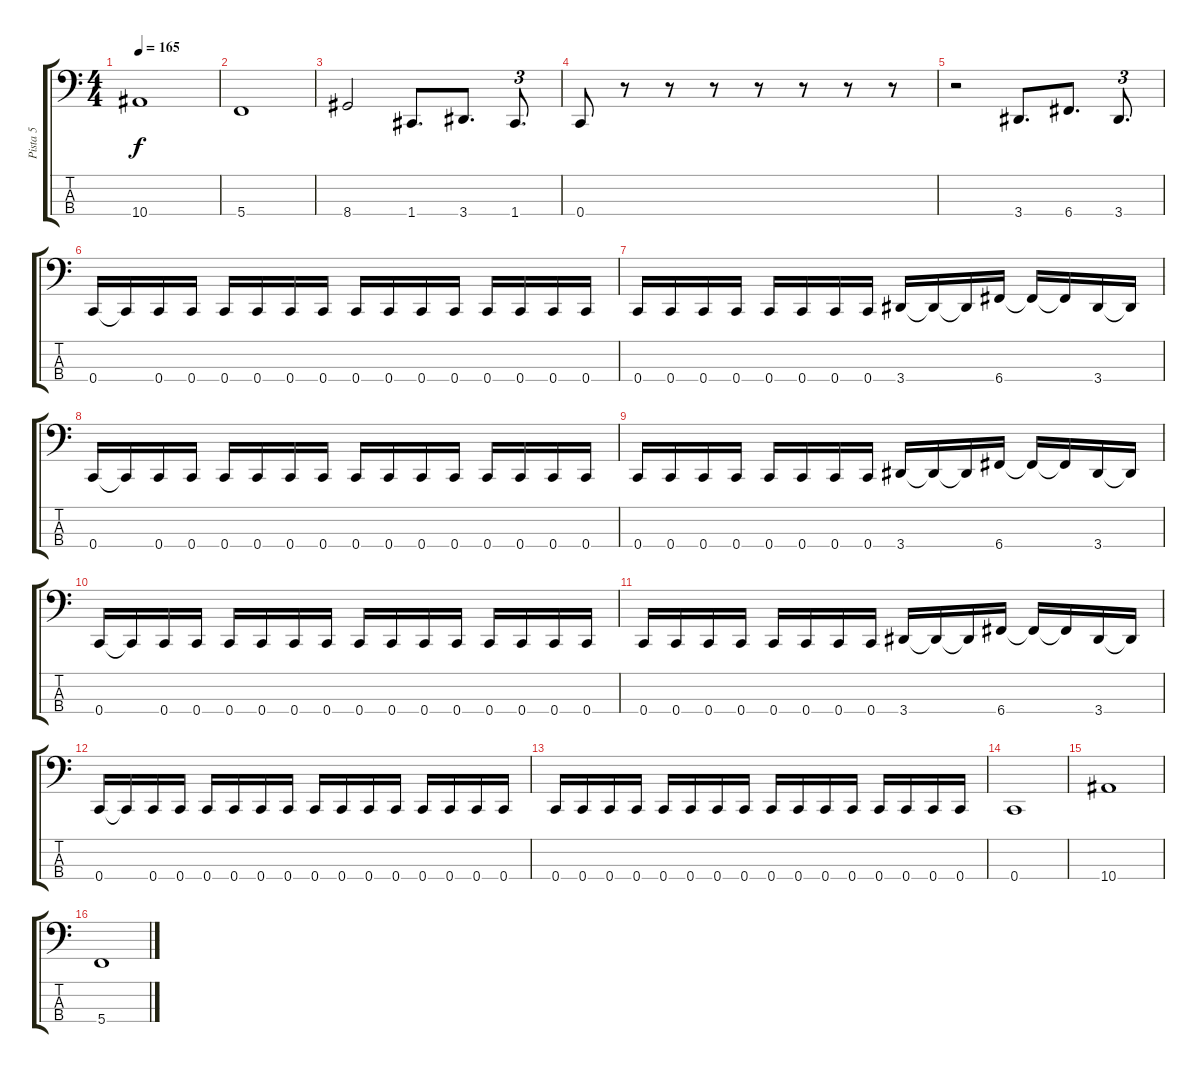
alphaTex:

\track ("Pista 5" "Pista 5") {instrument electricbasspick}
\staff {score tabs}
\tuning (F2 C2 G1 C1) {hide}
\ts (4 4)
\tempo 165
\clef f4
\ks c
10.4.1{dy f} |
5.4.1 |
8.4.2 1.4.8{d} 3.4.8{d} 1.4.8{d tu (3 2)} |
0.4.8 r.8 r.8 r.8 r.8 r.8 r.8 r.8 |
r.2 3.4.8{d} 6.4.8{d} 3.4.8{d tu (3 2)} |
0.4.16 0.4{t}.16 0.4.16 0.4.16 0.4.16 0.4.16 0.4.16 0.4.16 0.4.16 0.4.16 0.4.16 0.4.16 0.4.16 0.4.16 0.4.16 0.4.16 |
0.4.16 0.4.16 0.4.16 0.4.16 0.4.16 0.4.16 0.4.16 0.4.16 3.4.16 3.4{t}.16 3.4{t}.16 6.4.16 6.4{t}.16 6.4{t}.16 3.4.16 3.4{t}.16 |
0.4.16 0.4{t}.16 0.4.16 0.4.16 0.4.16 0.4.16 0.4.16 0.4.16 0.4.16 0.4.16 0.4.16 0.4.16 0.4.16 0.4.16 0.4.16 0.4.16 |
0.4.16 0.4.16 0.4.16 0.4.16 0.4.16 0.4.16 0.4.16 0.4.16 3.4.16 3.4{t}.16 3.4{t}.16 6.4.16 6.4{t}.16 6.4{t}.16 3.4.16 3.4{t}.16 |
0.4.16 0.4{t}.16 0.4.16 0.4.16 0.4.16 0.4.16 0.4.16 0.4.16 0.4.16 0.4.16 0.4.16 0.4.16 0.4.16 0.4.16 0.4.16 0.4.16 |
0.4.16 0.4.16 0.4.16 0.4.16 0.4.16 0.4.16 0.4.16 0.4.16 3.4.16 3.4{t}.16 3.4{t}.16 6.4.16 6.4{t}.16 6.4{t}.16 3.4.16 3.4{t}.16 |
0.4.16 0.4{t}.16 0.4.16 0.4.16 0.4.16 0.4.16 0.4.16 0.4.16 0.4.16 0.4.16 0.4.16 0.4.16 0.4.16 0.4.16 0.4.16 0.4.16 |
0.4.16 0.4.16 0.4.16 0.4.16 0.4.16 0.4.16 0.4.16 0.4.16 0.4.16 0.4.16 0.4.16 0.4.16 0.4.16 0.4.16 0.4.16 0.4.16 |
0.4.1 |
10.4.1 |
5.4.1
